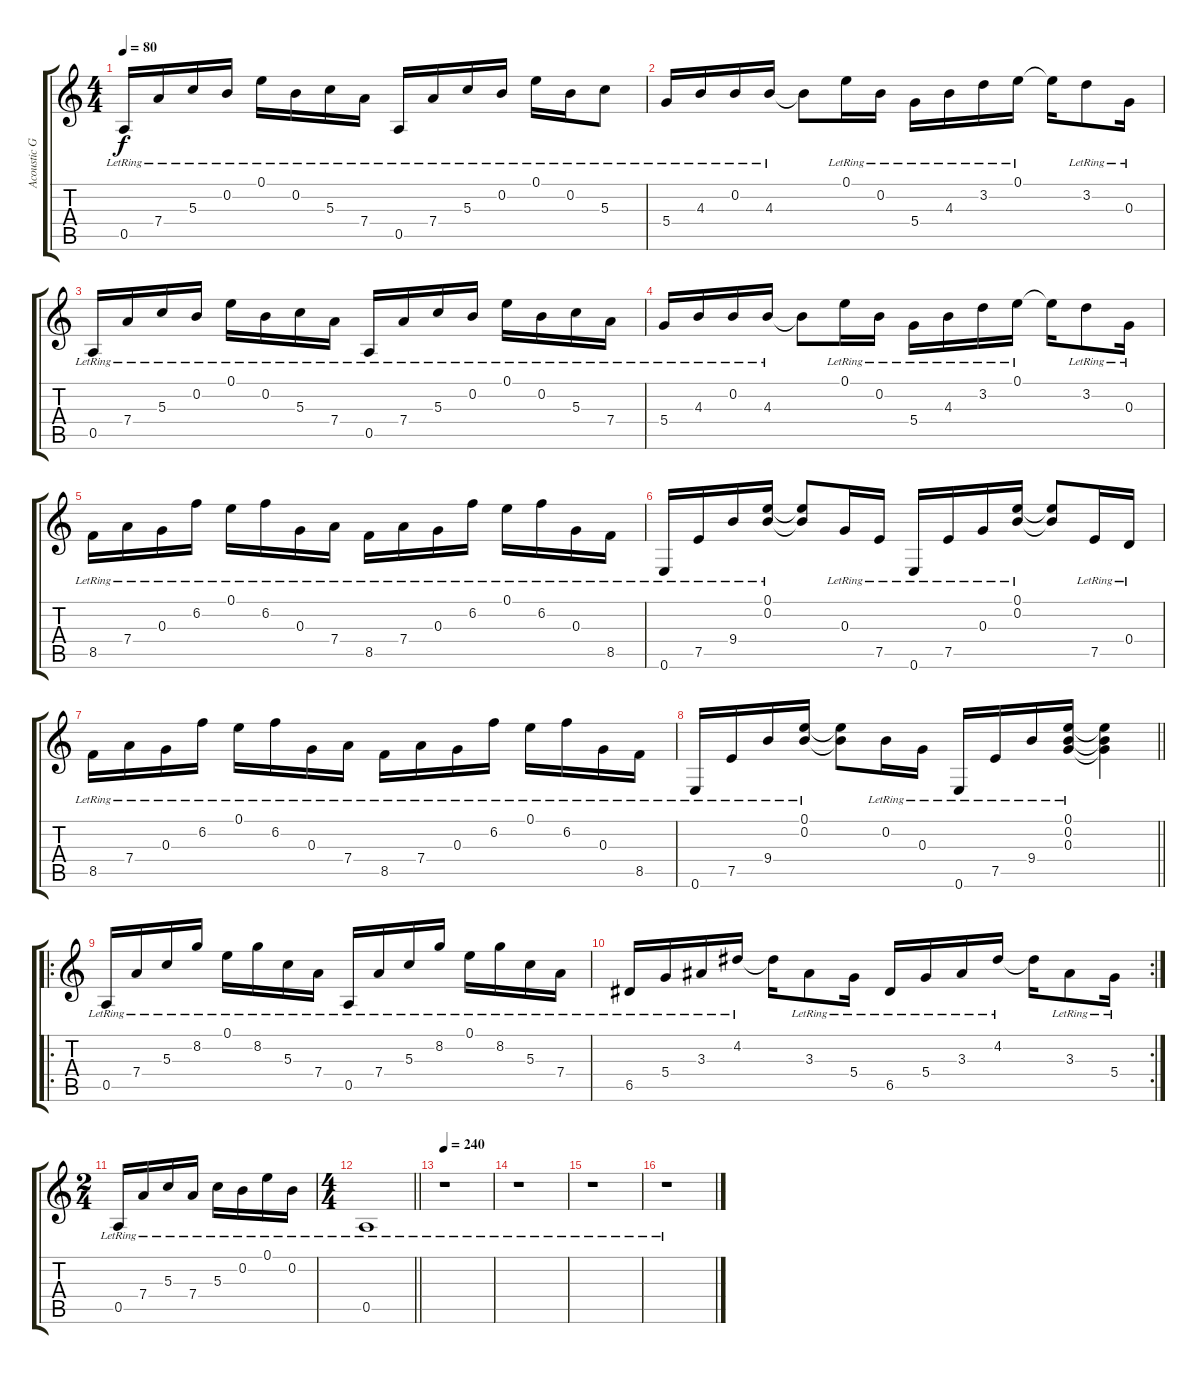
\track ("Acoustic Guitar" "Acoustic G") {instrument acousticguitarnylon}
\staff {score tabs}
\tuning (E4 B3 G3 D3 A2 E2) {hide}
\ts (4 4)
\tempo 80
\clef g2
\ks c
0.5{lr}.16{dy f instrument acousticguitarnylon} 7.4{lr}.16 5.3{lr}.16 0.2{lr}.16 0.1{lr}.16 0.2{lr}.16 5.3{lr}.16 7.4{lr}.16 0.5{lr}.16 7.4{lr}.16 5.3{lr}.16 0.2{lr}.16 0.1{lr}.16 0.2{lr}.16 5.3{lr}.8 |
5.4{lr}.16 4.3{lr}.16 0.2{lr}.16 4.3{lr}.16 4.3{t}.8 0.1{lr}.16 0.2{lr}.16 5.4{lr}.16 4.3{lr}.16 3.2{lr}.16 0.1{lr}.16 0.1{t}.16 3.2{lr}.8 0.3{lr}.16 |
0.5{lr}.16 7.4{lr}.16 5.3{lr}.16 0.2{lr}.16 0.1{lr}.16 0.2{lr}.16 5.3{lr}.16 7.4{lr}.16 0.5{lr}.16 7.4{lr}.16 5.3{lr}.16 0.2{lr}.16 0.1{lr}.16 0.2{lr}.16 5.3{lr}.16 7.4{lr}.16 |
5.4{lr}.16 4.3{lr}.16 0.2{lr}.16 4.3{lr}.16 4.3{t}.8 0.1{lr}.16 0.2{lr}.16 5.4{lr}.16 4.3{lr}.16 3.2{lr}.16 0.1{lr}.16 0.1{t}.16 3.2{lr}.8 0.3{lr}.16 |
8.5{lr}.16 7.4{lr}.16 0.3{lr}.16 6.2{lr}.16 0.1{lr}.16 6.2{lr}.16 0.3{lr}.16 7.4{lr}.16 8.5{lr}.16 7.4{lr}.16 0.3{lr}.16 6.2{lr}.16 0.1{lr}.16 6.2{lr}.16 0.3{lr}.16 8.5{lr}.16 |
0.6{lr}.16 7.5{lr}.16 9.4{lr}.16 (0.1{lr} 0.2{lr}).16 (0.1{t} 0.2{t}).8 0.3{lr}.16 7.5{lr}.16 0.6{lr}.16 7.5{lr}.16 0.3{lr}.16 (0.1{lr} 0.2{lr}).16 (0.1{t} 0.2{t}).8 7.5{lr}.16 0.4{lr}.16 |
8.5{lr}.16 7.4{lr}.16 0.3{lr}.16 6.2{lr}.16 0.1{lr}.16 6.2{lr}.16 0.3{lr}.16 7.4{lr}.16 8.5{lr}.16 7.4{lr}.16 0.3{lr}.16 6.2{lr}.16 0.1{lr}.16 6.2{lr}.16 0.3{lr}.16 8.5{lr}.16 |
\barLineRight lightlight
0.6{lr}.16 7.5{lr}.16 9.4{lr}.16 (0.1{lr} 0.2{lr}).16 (0.1{t} 0.2{t}).8 0.2{lr}.16 0.3{lr}.16 0.6{lr}.16 7.5{lr}.16 9.4{lr}.16 (0.1{lr} 0.2{lr} 0.3{lr}).16 (0.1{t} 0.2{t} 0.3{t}).4 |
\ro
0.5{lr}.16 7.4{lr}.16 5.3{lr}.16 8.2{lr}.16 0.1{lr}.16 8.2{lr}.16 5.3{lr}.16 7.4{lr}.16 0.5{lr}.16 7.4{lr}.16 5.3{lr}.16 8.2{lr}.16 0.1{lr}.16 8.2{lr}.16 5.3{lr}.16 7.4{lr}.16 |
\rc 2
6.5{lr}.16 5.4{lr}.16 3.3{lr}.16 4.2{lr}.16 4.2{t}.16 3.3{lr}.8 5.4{lr}.16 6.5{lr}.16 5.4{lr}.16 3.3{lr}.16 4.2{lr}.16 4.2{t}.16 3.3{lr}.8 5.4{lr}.16 |
\ts (2 4)
0.5{lr}.16 7.4{lr}.16 5.3{lr}.16 7.4{lr}.16 5.3{lr}.16 0.2{lr}.16 0.1{lr}.16 0.2{lr}.16 |
\ts (4 4)
\barLineRight lightlight
0.5{lr}.1 |
\tempo 240
r.1 |
r.1 |
r.1 |
r.1
